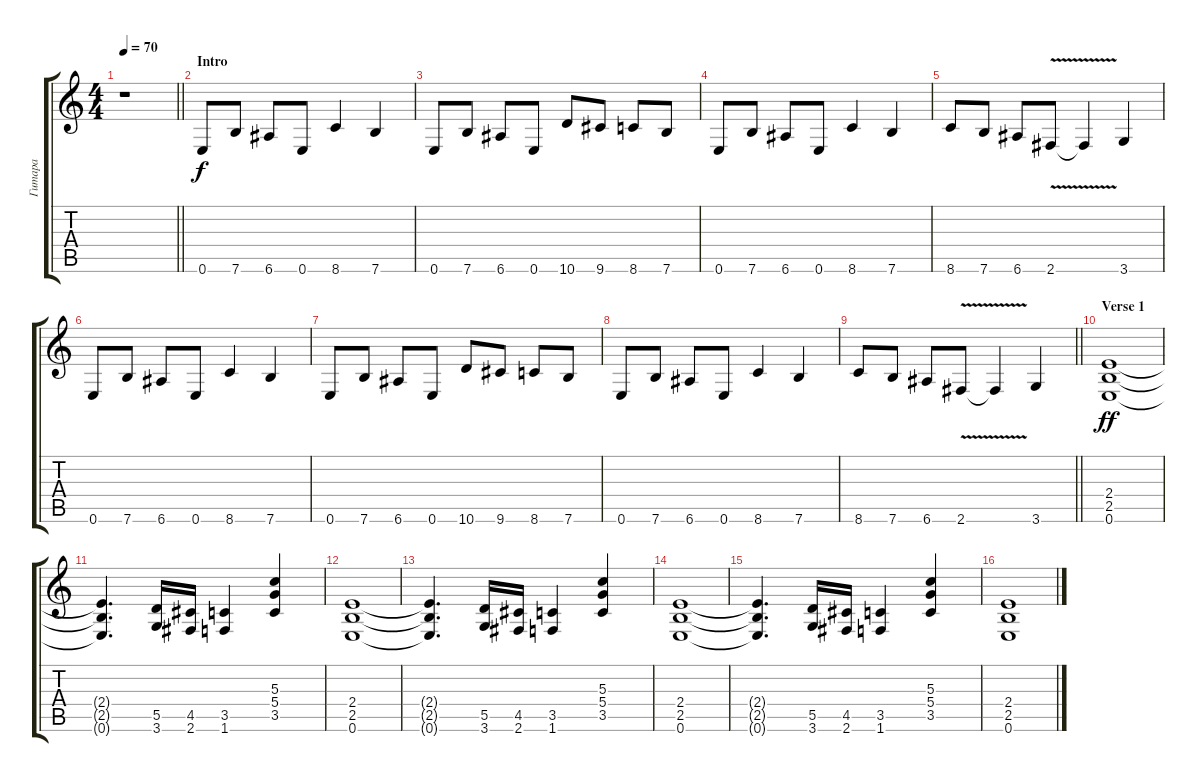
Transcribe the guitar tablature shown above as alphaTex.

\track ("Гитара" "Гитара") {mute instrument distortionguitar}
\staff {score tabs}
\tuning (E4 B3 G3 D3 A2 E2) {hide}
\ts (4 4)
\tempo 70
\tempo 60
\tempo 70
\clef g2
\barLineRight lightlight
\ks aminor
r.1{dy f instrument distortionguitar} |
\section ("" "Intro")
0.6.8 7.6.8 6.6.8 0.6.8 8.6.4 7.6.4 |
0.6.8 7.6.8 6.6.8 0.6.8 10.6.8 9.6.8 8.6.8 7.6.8 |
0.6.8 7.6.8 6.6.8 0.6.8 8.6.4 7.6.4 |
8.6.8 7.6.8 6.6.8 2.6{v}.8 2.6{t}.4 3.6.4 |
0.6.8 7.6.8 6.6.8 0.6.8 8.6.4 7.6.4 |
0.6.8 7.6.8 6.6.8 0.6.8 10.6.8 9.6.8 8.6.8 7.6.8 |
0.6.8 7.6.8 6.6.8 0.6.8 8.6.4 7.6.4 |
\barLineRight lightlight
8.6.8 7.6.8 6.6.8 2.6{v}.8 2.6{t}.4 3.6.4 |
\section ("" "Verse 1")
(2.4 2.5 0.6).1{dy ff} |
(2.4{t} 2.5{t} 0.6{t}).4{d} (5.5 3.6).16 (4.5 2.6).16 (3.5 1.6).4 (5.3 5.4 3.5).4 |
(2.4 2.5 0.6).1 |
(2.4{t} 2.5{t} 0.6{t}).4{d} (5.5 3.6).16 (4.5 2.6).16 (3.5 1.6).4 (5.3 5.4 3.5).4 |
(2.4 2.5 0.6).1 |
(2.4{t} 2.5{t} 0.6{t}).4{d} (5.5 3.6).16 (4.5 2.6).16 (3.5 1.6).4 (5.3 5.4 3.5).4 |
(2.4 2.5 0.6).1
